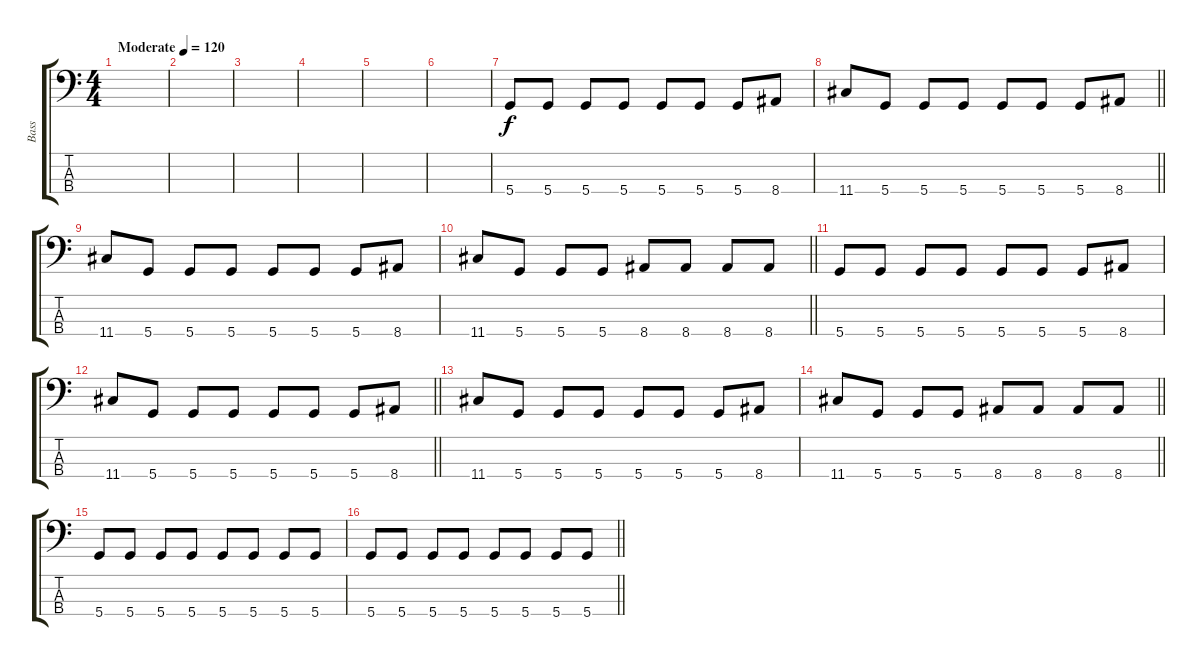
\track ("Bass" "Bass") {instrument electricbassfinger}
\staff {score tabs}
\tuning (G2 D2 A1 D1) {hide}
\ts (4 4)
\tempo (120 "Moderate")
\clef f4
\ks c
|
|
|
|
|
|
5.4.8 5.4.8 5.4.8 5.4.8 5.4.8 5.4.8 5.4.8 8.4.8 |
\barLineRight lightlight
11.4.8 5.4.8 5.4.8 5.4.8 5.4.8 5.4.8 5.4.8 8.4.8 |
11.4.8 5.4.8 5.4.8 5.4.8 5.4.8 5.4.8 5.4.8 8.4.8 |
\barLineRight lightlight
11.4.8 5.4.8 5.4.8 5.4.8 8.4.8 8.4.8 8.4.8 8.4.8 |
5.4.8 5.4.8 5.4.8 5.4.8 5.4.8 5.4.8 5.4.8 8.4.8 |
\barLineRight lightlight
11.4.8 5.4.8 5.4.8 5.4.8 5.4.8 5.4.8 5.4.8 8.4.8 |
11.4.8 5.4.8 5.4.8 5.4.8 5.4.8 5.4.8 5.4.8 8.4.8 |
\barLineRight lightlight
11.4.8 5.4.8 5.4.8 5.4.8 8.4.8 8.4.8 8.4.8 8.4.8 |
5.4.8 5.4.8 5.4.8 5.4.8 5.4.8 5.4.8 5.4.8 5.4.8 |
\barLineRight lightlight
5.4.8 5.4.8 5.4.8 5.4.8 5.4.8 5.4.8 5.4.8 5.4.8
